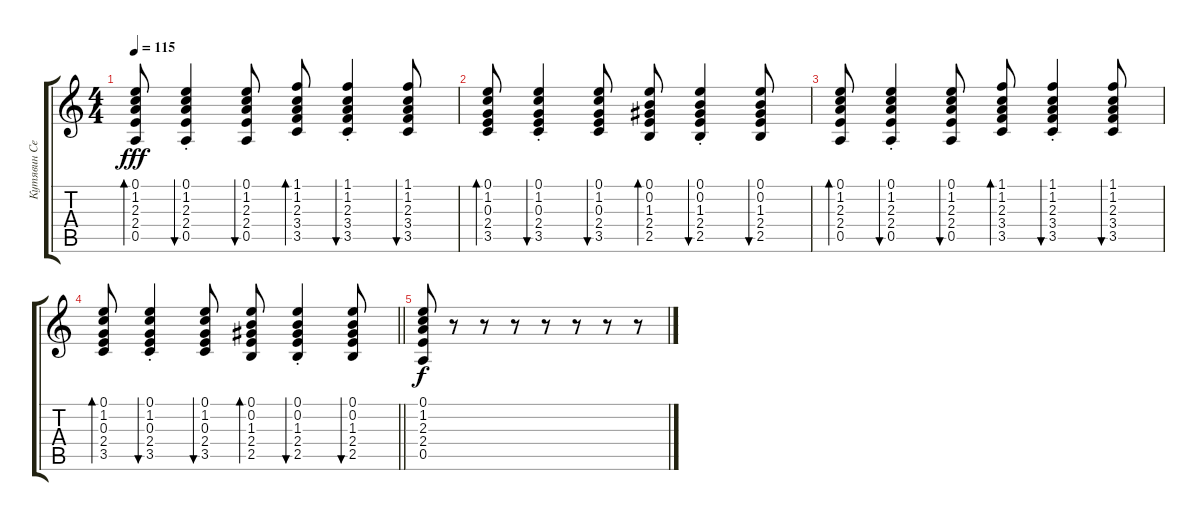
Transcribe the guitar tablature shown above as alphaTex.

\track ("Кутявин Сергей" "Кутявин Се") {instrument acousticguitarsteel}
\staff {score tabs}
\tuning (E4 B3 G3 D3 A2 E2) {hide}
\ts (4 4)
\tempo 115
\clef g2
\ks c
(0.1 1.2 2.3 2.4 0.5).8{bd 60 dy fff} (0.1{st} 1.2{st} 2.3{st} 2.4{st} 0.5{st}).4{bu 60} (0.1 1.2 2.3 2.4 0.5).8{bu 60} (1.1 1.2 2.3 3.4 3.5).8{bd 60} (1.1{st} 1.2{st} 2.3{st} 3.4{st} 3.5{st}).4{bu 60} (1.1 1.2 2.3 3.4 3.5).8{bu 60} |
(0.1 1.2 0.3 2.4 3.5).8{bd 60} (0.1{st} 1.2{st} 0.3{st} 2.4{st} 3.5{st}).4{bu 60} (0.1 1.2 0.3 2.4 3.5).8{bu 60} (0.1 0.2 1.3 2.4 2.5).8{bd 60} (0.1{st} 0.2{st} 1.3{st} 2.4{st} 2.5{st}).4{bu 60} (0.1 0.2 1.3 2.4 2.5).8{bu 60} |
(0.1 1.2 2.3 2.4 0.5).8{bd 60} (0.1{st} 1.2{st} 2.3{st} 2.4{st} 0.5{st}).4{bu 60} (0.1 1.2 2.3 2.4 0.5).8{bu 60} (1.1 1.2 2.3 3.4 3.5).8{bd 60} (1.1{st} 1.2{st} 2.3{st} 3.4{st} 3.5{st}).4{bu 60} (1.1 1.2 2.3 3.4 3.5).8{bu 60} |
\barLineRight lightlight
(0.1 1.2 0.3 2.4 3.5).8{bd 60} (0.1{st} 1.2{st} 0.3{st} 2.4{st} 3.5{st}).4{bu 60} (0.1 1.2 0.3 2.4 3.5).8{bu 60} (0.1 0.2 1.3 2.4 2.5).8{bd 60} (0.1{st} 0.2{st} 1.3{st} 2.4{st} 2.5{st}).4{bu 60} (0.1 0.2 1.3 2.4 2.5).8{bu 60} |
(0.1 1.2 2.3 2.4 0.5).8{dy f} r.8 r.8 r.8 r.8 r.8 r.8 r.8
